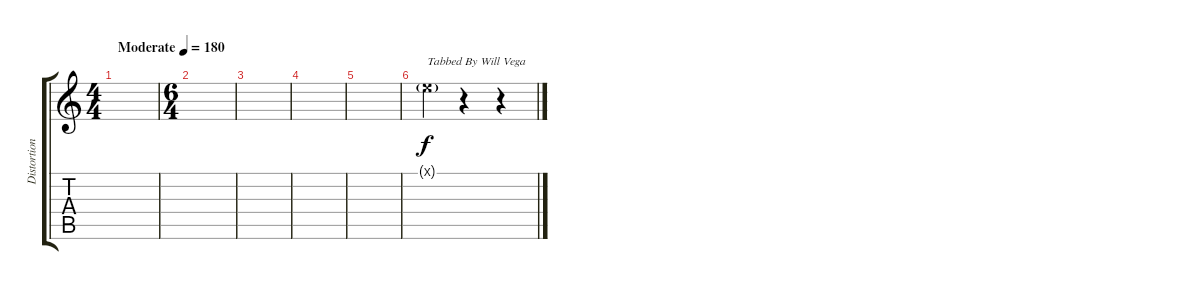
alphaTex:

\track ("Distortion Guitar" "Distortion") {instrument distortionguitar}
\staff {score tabs}
\tuning (E4 B3 G3 D3 A2 E2) {hide}
\ts (4 4)
\tempo (180 "Moderate")
\clef g2
\ks c
|
\ts (6 4)
|
|
|
|
0.1{g x}.4{txt "Tabbed By Will Vega"} r.4 r.4
